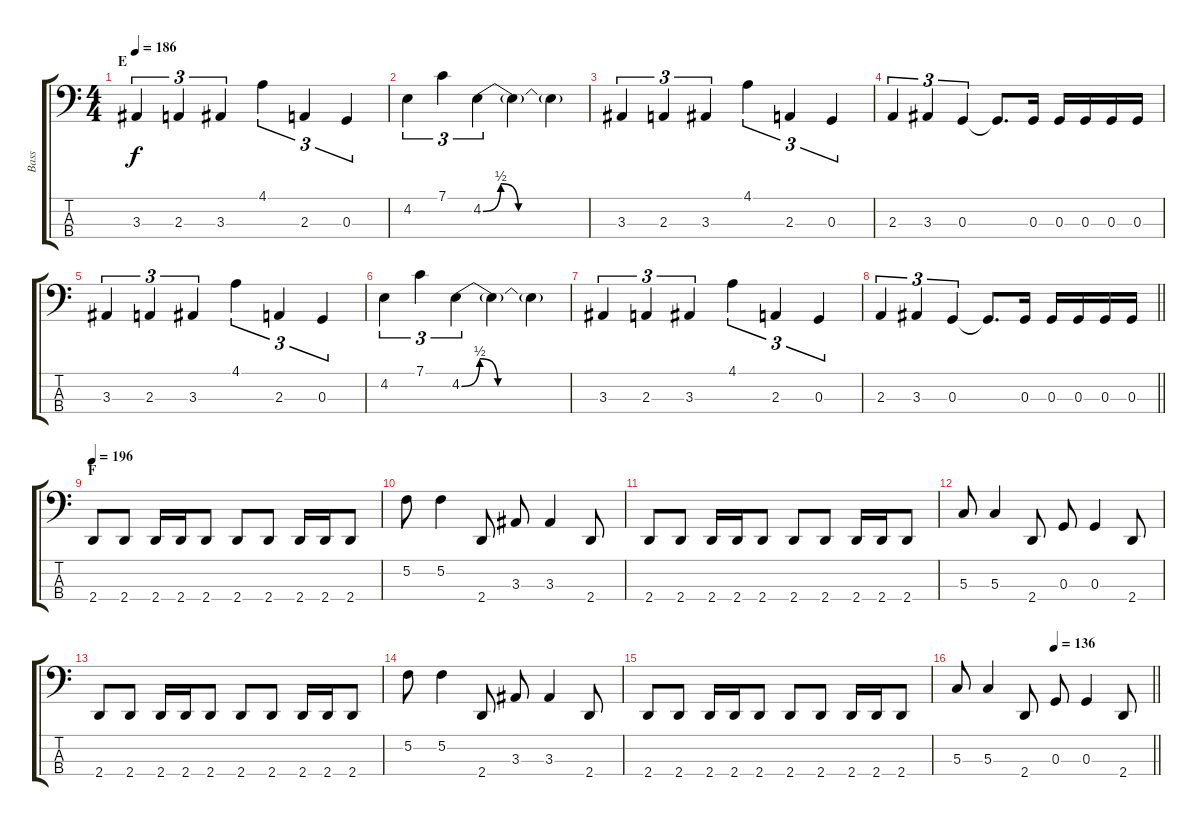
\track ("Bass" "Bass") {instrument electricbassfinger}
\staff {score tabs}
\tuning (F2 C2 G1 C1) {hide}
\ts (4 4)
\section ("" "E")
\tempo 186
\clef f4
\ks c
3.3.4{tu (3 2) dy f} 2.3.4{tu (3 2)} 3.3.4{tu (3 2)} 4.1.4{tu (3 2)} 2.3.4{tu (3 2)} 0.3.4{tu (3 2)} |
4.2.4{tu (3 2)} 7.1.4{tu (3 2)} 4.2{be (custom 0 0 10 2 20 0 30 0 60 0)}.4{tu (3 2)} 4.2{t}.4 4.2{t}.4 |
3.3.4{tu (3 2)} 2.3.4{tu (3 2)} 3.3.4{tu (3 2)} 4.1.4{tu (3 2)} 2.3.4{tu (3 2)} 0.3.4{tu (3 2)} |
2.3.4{tu (3 2)} 3.3.4{tu (3 2)} 0.3.4{tu (3 2)} 0.3{t}.8{d} 0.3.16 0.3.16 0.3.16 0.3.16 0.3.16 |
3.3.4{tu (3 2)} 2.3.4{tu (3 2)} 3.3.4{tu (3 2)} 4.1.4{tu (3 2)} 2.3.4{tu (3 2)} 0.3.4{tu (3 2)} |
4.2.4{tu (3 2)} 7.1.4{tu (3 2)} 4.2{be (custom 0 0 10 2 20 0 30 0 60 0)}.4{tu (3 2)} 4.2{t}.4 4.2{t}.4 |
3.3.4{tu (3 2)} 2.3.4{tu (3 2)} 3.3.4{tu (3 2)} 4.1.4{tu (3 2)} 2.3.4{tu (3 2)} 0.3.4{tu (3 2)} |
\barLineRight lightlight
2.3.4{tu (3 2)} 3.3.4{tu (3 2)} 0.3.4{tu (3 2)} 0.3{t}.8{d} 0.3.16 0.3.16 0.3.16 0.3.16 0.3.16 |
\section ("" "F")
\tempo 196
2.4.8 2.4.8 2.4.16 2.4.16 2.4.8 2.4.8 2.4.8 2.4.16 2.4.16 2.4.8 |
5.2.8 5.2.4 2.4.8 3.3.8 3.3.4 2.4.8 |
2.4.8 2.4.8 2.4.16 2.4.16 2.4.8 2.4.8 2.4.8 2.4.16 2.4.16 2.4.8 |
5.3.8 5.3.4 2.4.8 0.3.8 0.3.4 2.4.8 |
2.4.8 2.4.8 2.4.16 2.4.16 2.4.8 2.4.8 2.4.8 2.4.16 2.4.16 2.4.8 |
5.2.8 5.2.4 2.4.8 3.3.8 3.3.4 2.4.8 |
2.4.8 2.4.8 2.4.16 2.4.16 2.4.8 2.4.8 2.4.8 2.4.16 2.4.16 2.4.8 |
\tempo (136 0.5)
\barLineRight lightlight
5.3.8 5.3.4 2.4.8 0.3.8 0.3.4 2.4.8
